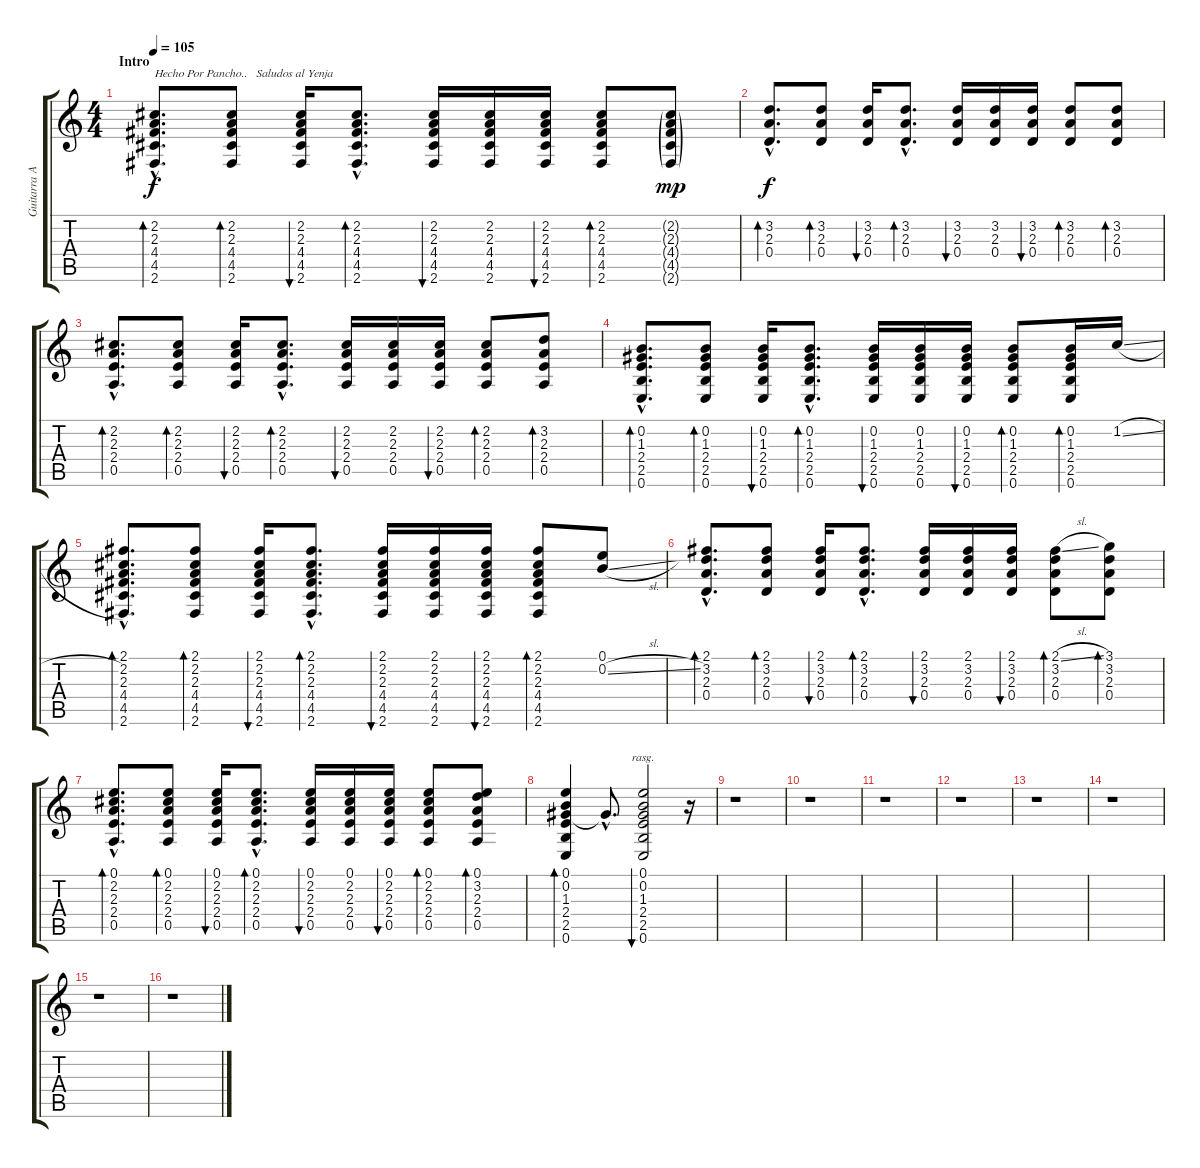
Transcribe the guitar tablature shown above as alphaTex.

\track ("Guitarra Acustica" "Guitarra A") {instrument acousticguitarnylon}
\staff {score tabs}
\tuning (E4 B3 G3 D3 A2 E2) {hide}
\ts (4 4)
\section ("" "Intro")
\tempo 105
\clef g2
\ks c
(2.2{hac} 2.3{hac} 4.4{hac} 4.5{hac} 2.6{hac}).8{d bd 60 txt "Hecho Por Pancho..   Saludos al Yenja" dy f instrument acousticguitarnylon} (2.2 2.3 4.4 4.5 2.6).8{bd 60} (2.2 2.3 4.4 4.5 2.6).16{bu 60} (2.2{hac} 2.3{hac} 4.4{hac} 4.5{hac} 2.6{hac}).8{d bd 60} (2.2 2.3 4.4 4.5 2.6).16{bu 60} (2.2 2.3 4.4 4.5 2.6).16 (2.2 2.3 4.4 4.5 2.6).16{bu 60} (2.2 2.3 4.4 4.5 2.6).8{bd 60} (2.2{g} 2.3{g} 4.4{g} 4.5{g} 2.6{g}).8{dy mp} |
(3.2{hac} 2.3{hac} 0.4{hac}).8{d bd 60 dy f} (3.2 2.3 0.4).8{bd 60} (3.2 2.3 0.4).16{bu 60} (3.2{hac} 2.3{hac} 0.4{hac}).8{d bd 60} (3.2 2.3 0.4).16{bu 60} (3.2 2.3 0.4).16 (3.2 2.3 0.4).16{bu 60} (3.2 2.3 0.4).8{bd 60} (3.2 2.3 0.4).8{bd 60} |
(2.2{hac} 2.3{hac} 2.4{hac} 0.5{hac}).8{d bd 60} (2.2 2.3 2.4 0.5).8{bd 60} (2.2 2.3 2.4 0.5).16{bu 60} (2.2{hac} 2.3{hac} 2.4{hac} 0.5{hac}).8{d bd 60} (2.2 2.3 2.4 0.5).16{bu 60} (2.2 2.3 2.4 0.5).16 (2.2 2.3 2.4 0.5).16{bu 60} (2.2 2.3 2.4 0.5).8{bd 60} (3.2 2.3 2.4 0.5).8{bd 60} |
(0.2{hac} 1.3{hac} 2.4{hac} 2.5{hac} 0.6{hac}).8{d bd 60} (0.2 1.3 2.4 2.5 0.6).8{bd 60} (0.2 1.3 2.4 2.5 0.6).16{bu 60} (0.2{hac} 1.3{hac} 2.4{hac} 2.5{hac} 0.6{hac}).8{d bd 60} (0.2 1.3 2.4 2.5 0.6).16{bu 60} (0.2 1.3 2.4 2.5 0.6).16 (0.2 1.3 2.4 2.5 0.6).16{bu 60} (0.2 1.3 2.4 2.5 0.6).8{bd 60} (0.2 1.3 2.4 2.5 0.6).16{bd 60} 1.2{sl}.16 |
(2.1{hac} 2.2{hac} 2.3{hac} 4.4{hac} 4.5{hac} 2.6{hac}).8{d bd 60} (2.1 2.2 2.3 4.4 4.5 2.6).8{bd 60} (2.1 2.2 2.3 4.4 4.5 2.6).16{bu 60} (2.1{hac} 2.2{hac} 2.3{hac} 4.4{hac} 4.5{hac} 2.6{hac}).8{d bd 60} (2.1 2.2 2.3 4.4 4.5 2.6).16{bu 60} (2.1 2.2 2.3 4.4 4.5 2.6).16 (2.1 2.2 2.3 4.4 4.5 2.6).16{bu 60} (2.1 2.2 2.3 4.4 4.5 2.6).8{bd 60} (0.1 0.2{sl}).8 |
(2.1{hac} 3.2{hac} 2.3{hac} 0.4{hac}).8{d bd 60} (2.1 3.2 2.3 0.4).8{bd 60} (2.1 3.2 2.3 0.4).16{bu 60} (2.1{hac} 3.2{hac} 2.3{hac} 0.4{hac}).8{d bd 60} (2.1 3.2 2.3 0.4).16{bu 60} (2.1 3.2 2.3 0.4).16 (2.1 3.2 2.3 0.4).16{bu 60} (2.1{sl} 3.2 2.3 0.4).8{bd 60} (3.1 3.2 2.3 0.4).8{bd 60} |
(0.1{hac} 2.2{hac} 2.3{hac} 2.4{hac} 0.5{hac}).8{d bd 60} (0.1 2.2 2.3 2.4 0.5).8{bd 60} (0.1 2.2 2.3 2.4 0.5).16{bu 60} (0.1{hac} 2.2{hac} 2.3{hac} 2.4{hac} 0.5{hac}).8{d bd 60} (0.1 2.2 2.3 2.4 0.5).16{bu 60} (0.1 2.2 2.3 2.4 0.5).16 (0.1 2.2 2.3 2.4 0.5).16{bu 60} (0.1 2.2 2.3 2.4 0.5).8{bd 60} (0.1 3.2 2.3 2.4 0.5).8{bd 60} |
(0.1 0.2 1.3 2.4 2.5 0.6).4{bd 60} 1.3{hac t}.8{d} (0.1 0.2 1.3 2.4 2.5 0.6).2{bu 240 rasg ii} r.16 |
r.1 |
r.1 |
r.1 |
r.1 |
r.1 |
r.1 |
r.1 |
r.1
